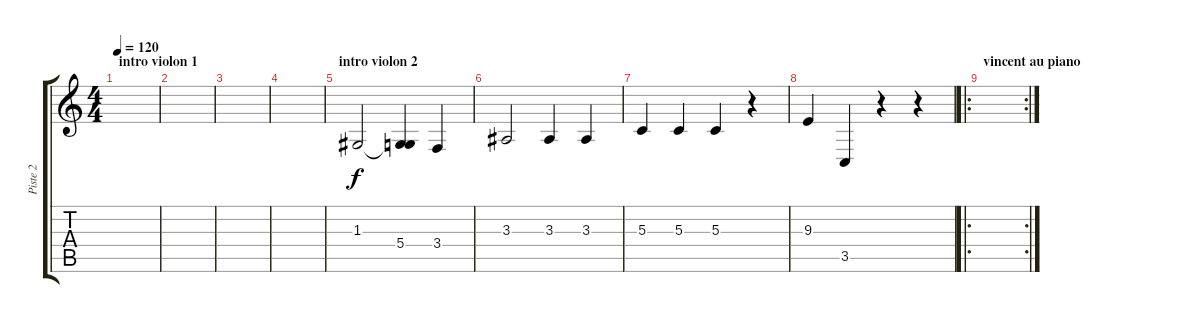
\track ("Piste 2" "Piste 2") {instrument violin}
\staff {score tabs}
\tuning (E4 B3 G3 D3 A2 E2) {hide}
\ts (4 4)
\section ("" "intro violon 1")
\tempo 120
\clef g2
\ks c
|
|
|
|
\section ("" "intro violon 2")
1.3.2 (1.3{t} 5.4).4 3.4.4 |
3.3.2 3.3.4 3.3.4 |
5.3.4 5.3.4 5.3.4 r.4 |
9.3.4 3.5.4 r.4 r.4 |
\ro
\rc 2
\section ("" "vincent au piano")
